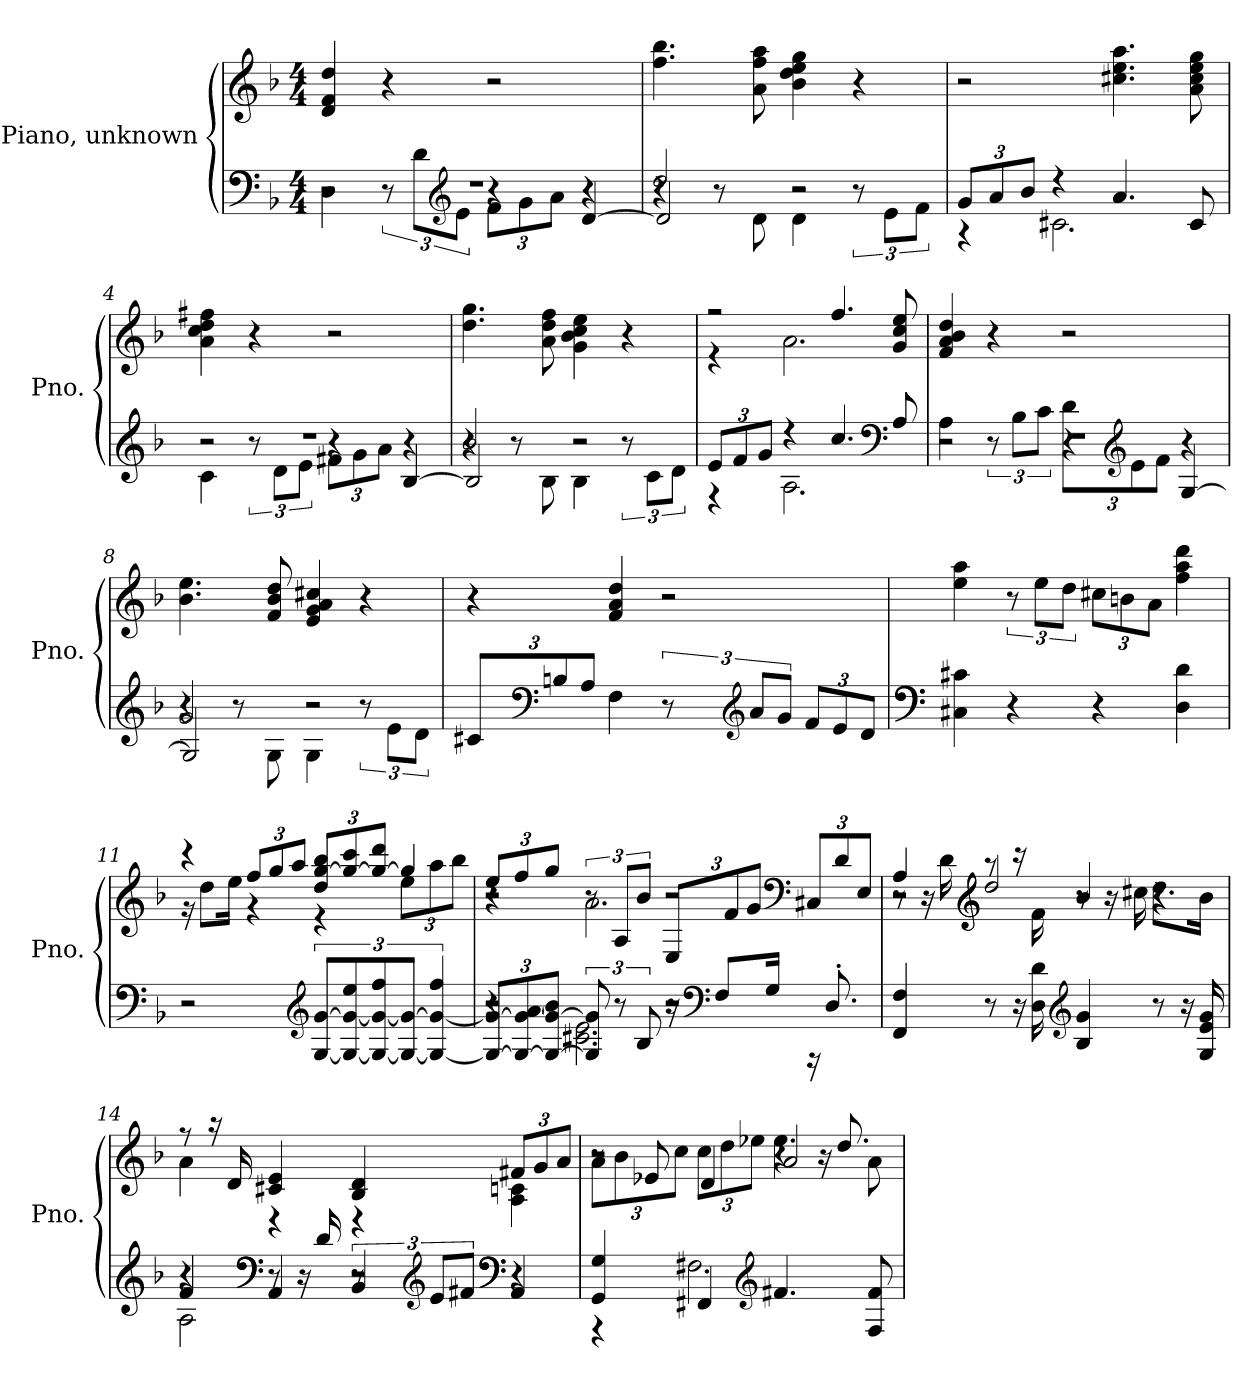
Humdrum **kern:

**kern	**kern
*part1	*part1
*staff2	*staff1
*I"Piano, unknown	*
*I'Pno.	*
*clefF4	*clefG2
*k[b-]	*k[b-]
*M4/4	*M4/4
*MM120	*MM120
=1	=1
*^	*
*	*^	*
1r	4D\	2r	4d/ 4f/ 4dd/
.	12r	.	4r
.	12d\L	.	.
*clefG2	*	*	*
.	12e\J	.	.
*	*Xbrackettup	*	*
.	12f\L	4r	2r
.	12g\	.	.
.	12a\J	.	.
.	4r	[4d/	.
=2	=2	=2	=2
2dd/	4r	2d/]	4.ff\ 4.bb-\
.	8r	.	.
.	8d\	.	8a\ 8ff\ 8aa\
2r	4d\	2r	4b-\ 4dd\ 4ee\ 4gg\
*	*brackettup	*	*
.	12r	.	4r
.	12e\L	.	.
.	12f\J	.	.
*v	*v	*v	*
=3	=3
*Xbrackettup	*
*^	*
12g/L	4r	2r
12a/	.	.
12b-/J	.	.
4r	2.c#X\	.
4.a/	.	4.cc#X\ 4.ee\ 4.aa\
8c#/	.	8a\ 8cc#\ 8ee\ 8gg\
=4	=4	=4
*	*^	*
1r	4c\	2r	4a\ 4cc\ 4dd\ 4ff#X\
*	*brackettup	*	*
.	12r	.	4r
.	12d\L	.	.
.	12e\J	.	.
*	*Xbrackettup	*	*
.	12f#X\L	4r	2r
.	12g\	.	.
.	12a\J	.	.
.	4r	[4B-/	.
!!LO:LB:g=z
=5	=5	=5	=5
2b-/	4r	2B-/]	4.dd\ 4.gg\
.	8r	.	.
.	8B-\	.	8a\ 8dd\ 8ff\
2r	4B-\	2r	4g\ 4b-\ 4cc\ 4ee\
*	*brackettup	*	*
.	12r	.	4r
.	12c\L	.	.
.	12d\J	.	.
*v	*v	*v	*
=6	=6
*Xbrackettup	*
*^	*^
12e/L	4r	2r	4r
12f/	.	.	.
12g/J	.	.	.
4r	2.A\	.	2.a\
4.cc/	.	4.ff/	.
*clefF4	*	*	*
8A/	.	8g/ 8cc/ 8ee/	.
*	*	*v	*v
=7	=7	=7
*	*^	*
1r	4A\	2r	4f/ 4a/ 4b-/ 4dd/
*	*brackettup	*	*
.	12r	.	4r
.	12B-\L	.	.
.	12c\J	.	.
*	*Xbrackettup	*	*
.	12d\L	4r	2r
*clefG2	*	*	*
.	12e\	.	.
.	12f\J	.	.
.	4r	[4G/	.
=8	=8	=8	=8
2g/	4r	2G/]	4.b-\ 4.ee\
.	8r	.	.
.	8G\	.	8f/ 8b-/ 8dd/
2r	4G\	2r	4e/ 4g/ 4a/ 4cc#X/
*	*brackettup	*	*
.	12r	.	4r
.	12e\L	.	.
.	12d\J	.	.
*v	*v	*v	*
!!LO:LB:g=z
=9	=9
*Xbrackettup	*
12c#X/L	4r
*clefF4	*
12Bn/	.
12A/J	.
4F\	4f/ 4a/ 4dd/
*brackettup	*
12r	2r
*clefG2	*
12a/L	.
12g/J	.
*Xbrackettup	*
12f/L	.
12e/	.
12d/J	.
=10	=10
*clefF4	*
4C#X\ 4c#X\	4ee\ 4aa\
4r	12r
.	12ee\L
.	12dd\J
*	*Xbrackettup
4r	12cc#X\L
.	12bn\
.	12a\J
4D\ 4d\	4ff\ 4aa\ 4ddd\
=11	=11
*	*^
2r	4r	16r
.	.	8dd\L
.	.	16ee\Jk
.	12ff/L	4r
.	12gg/	.
.	12aa/J	.
*clefG2	*	*
*brackettup	*	*
[12G/ [12g/L	12dd/ [12gg/ 12bb-/L	4r
12G/_ 12g/_ 12ee/	12gg/_ 12ccc/	.
12G/_ 12g/_ 12ff/	12gg/_ 12ddd/J	.
12G/_ 12g/_J	4gg/]	12ee\L
6G/_ 6g/_ 6ff/	.	12aa\
.	.	12bb-\J
*	*v	*v
!!LO:LB:g=z
=12	=12
*Xbrackettup	*
*^	*^
*	*^	*	*^
12G/_ 12g/_L	4r	2r	12ee/L	4r	2r
12G/_ 12g/_ 12a/	.	.	12ff/	.	.
12G/_ 12g/_ 12b-/J	.	.	12gg/J	.	.
*brackettup	*	*	*brackettup	*	*
12G/] 12g/]	2.c#X\ 2.e\	.	12r	2.a\	.
12r	.	.	12A/L	.	.
12B-/	.	.	12b-/J	.	.
*	*	*	*	*	*Xbrackettup
2r	.	16r	2r	.	12E/L
*clefF4	*	*	*	*	*
.	.	8F/L	.	.	.
.	.	.	.	.	12f/
.	.	.	.	.	12g/J
.	.	16G/Jk	.	.	.
*	*	*	*clefF4	*	*
.	.	16r	.	.	12C#X/L
.	.	8.D'/	.	.	.
.	.	.	.	.	12d/
.	.	.	.	.	12E/J
*v	*v	*v	*	*	*
=13	=13	=13	=13
4FF/ 4F/	2r	8r	4A/
.	.	16r	.
.	.	16d\	.
*	*clefG2	*	*
8r	.	8r	2dd/
16r	.	16r	.
16D\ 16d\	.	16f\	.
*clefG2	*	*	*
4B-/ 4g/	4b-/	8r	.
.	.	16r	.
.	.	16cc#X\	.
8r	4r	8.dd\L	4r
16r	.	.	.
16G/ 16e/ 16g/	.	16b-\Jk	.
*	*	*v	*v
!!LO:LB:g=z
=14	=14	=14
*^	*	*
*	*^	*	*
4f/	2A\	4r	8r	4a\
.	.	.	16r	.
.	.	.	16d/	.
*clefF4	*	*	*	*
8r	.	4AA/	4c#X/ 4e/	4r
16r	.	.	.	.
16d/	.	.	.	.
12r	2r	4BB-/	4B-/ 4d/	4r
*clefG2	*	*	*	*
12e/L	.	.	.	.
12f#X/J	.	.	.	.
*clefF4	*	*	*	*
4AA/	.	4r	12f#X/L	4A\ 4cn\
.	.	.	12g/	.
.	.	.	12a/J	.
*	*v	*v	*	*
=15	=15	=15	=15
*	*	*	*^
4GG/ 4G/	4r	2r	12a\L	8r
.	.	.	12b-\	.
.	.	.	.	8e-X/
.	.	.	12cc\J	.
4FF#X/	2.F#X\	.	12cc\L	4d/
.	.	.	12dd\	.
.	.	.	12ee-X\J	.
*clefG2	*	*	*	*
4.f#X/	.	4r	4.ee-\	2a/
.	.	16r	.	.
.	.	8.dd/	.	.
8F#/ 8f#/	.	.	8a\	.
*v	*v	*	*	*
*	*v	*v	*v
=	=
*-	*-
